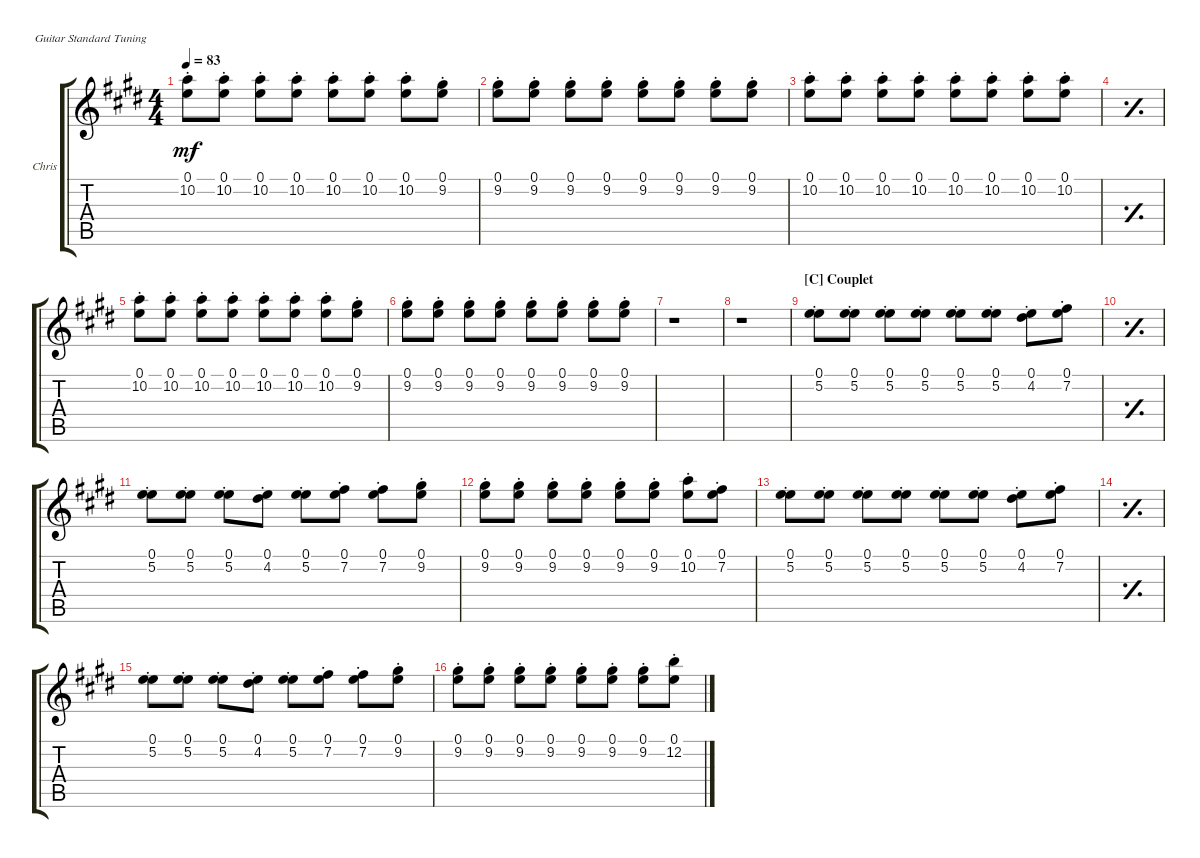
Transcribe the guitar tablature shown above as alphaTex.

\defaultSystemsLayout 4
\bracketExtendMode groupsimilarinstruments
\firstSystemTrackNameOrientation horizontal
\otherSystemsTrackNameOrientation horizontal
\track ("Guitar II - Chris Shiflett" "Chris") {instrument overdrivenguitar}
\staff {score tabs}
\tuning (E4 B3 G3 D3 A2 E2)
\ts (4 4)
\tempo 83
\clef g2
\ks e
(0.1{st} 10.2{st}).8{dy mf} (0.1{st} 10.2{st}).8 (0.1{st} 10.2{st}).8 (0.1{st} 10.2{st}).8 (0.1{st} 10.2{st}).8 (0.1{st} 10.2{st}).8 (0.1{st} 10.2{st}).8 (0.1{st} 9.2{st}).8 |
(9.2{st} 0.1{st}).8 (9.2{st} 0.1{st}).8 (9.2{st} 0.1{st}).8 (9.2{st} 0.1{st}).8 (9.2{st} 0.1{st}).8 (9.2{st} 0.1{st}).8 (9.2{st} 0.1{st}).8 (9.2{st} 0.1{st}).8 |
(0.1{st} 10.2{st}).8 (0.1{st} 10.2{st}).8 (0.1{st} 10.2{st}).8 (0.1{st} 10.2{st}).8 (0.1{st} 10.2{st}).8 (0.1{st} 10.2{st}).8 (0.1{st} 10.2{st}).8 (0.1{st} 10.2{st}).8 |
\simile simple
|
\simile none
(0.1{st} 10.2{st}).8 (0.1{st} 10.2{st}).8 (0.1{st} 10.2{st}).8 (0.1{st} 10.2{st}).8 (0.1{st} 10.2{st}).8 (0.1{st} 10.2{st}).8 (0.1{st} 10.2{st}).8 (0.1{st} 9.2{st}).8 |
(9.2{st} 0.1{st}).8 (9.2{st} 0.1{st}).8 (9.2{st} 0.1{st}).8 (9.2{st} 0.1{st}).8 (9.2{st} 0.1{st}).8 (9.2{st} 0.1{st}).8 (9.2{st} 0.1{st}).8 (9.2{st} 0.1{st}).8 |
r.1 |
r.1 |
\section ("C" "Couplet")
(0.1{st} 5.2{st}).8 (0.1{st} 5.2{st}).8 (0.1{st} 5.2{st}).8 (0.1{st} 5.2{st}).8 (0.1{st} 5.2{st}).8 (0.1{st} 5.2{st}).8 (0.1{st} 4.2{st}).8 (0.1{st} 7.2{st}).8 |
\simile simple
|
\simile none
(0.1{st} 5.2{st}).8 (0.1{st} 5.2{st}).8 (0.1{st} 5.2{st}).8 (0.1{st} 4.2{st}).8 (0.1{st} 5.2{st}).8 (0.1{st} 7.2{st}).8 (0.1{st} 7.2{st}).8 (0.1{st} 9.2{st}).8 |
(9.2{st} 0.1{st}).8 (9.2{st} 0.1{st}).8 (9.2{st} 0.1{st}).8 (9.2{st} 0.1{st}).8 (9.2{st} 0.1{st}).8 (9.2{st} 0.1{st}).8 (10.2{st} 0.1{st}).8 (7.2{st} 0.1{st}).8 |
(0.1{st} 5.2{st}).8 (0.1{st} 5.2{st}).8 (0.1{st} 5.2{st}).8 (0.1{st} 5.2{st}).8 (0.1{st} 5.2{st}).8 (0.1{st} 5.2{st}).8 (0.1{st} 4.2{st}).8 (0.1{st} 7.2{st}).8 |
\simile simple
|
\simile none
(0.1{st} 5.2{st}).8 (0.1{st} 5.2{st}).8 (0.1{st} 5.2{st}).8 (0.1{st} 4.2{st}).8 (0.1{st} 5.2{st}).8 (0.1{st} 7.2{st}).8 (0.1{st} 7.2{st}).8 (0.1{st} 9.2{st}).8 |
(9.2{st} 0.1{st}).8 (9.2{st} 0.1{st}).8 (9.2{st} 0.1{st}).8 (9.2{st} 0.1{st}).8 (9.2{st} 0.1{st}).8 (9.2{st} 0.1{st}).8 (9.2{st} 0.1{st}).8 (12.2{st} 0.1{st}).8
